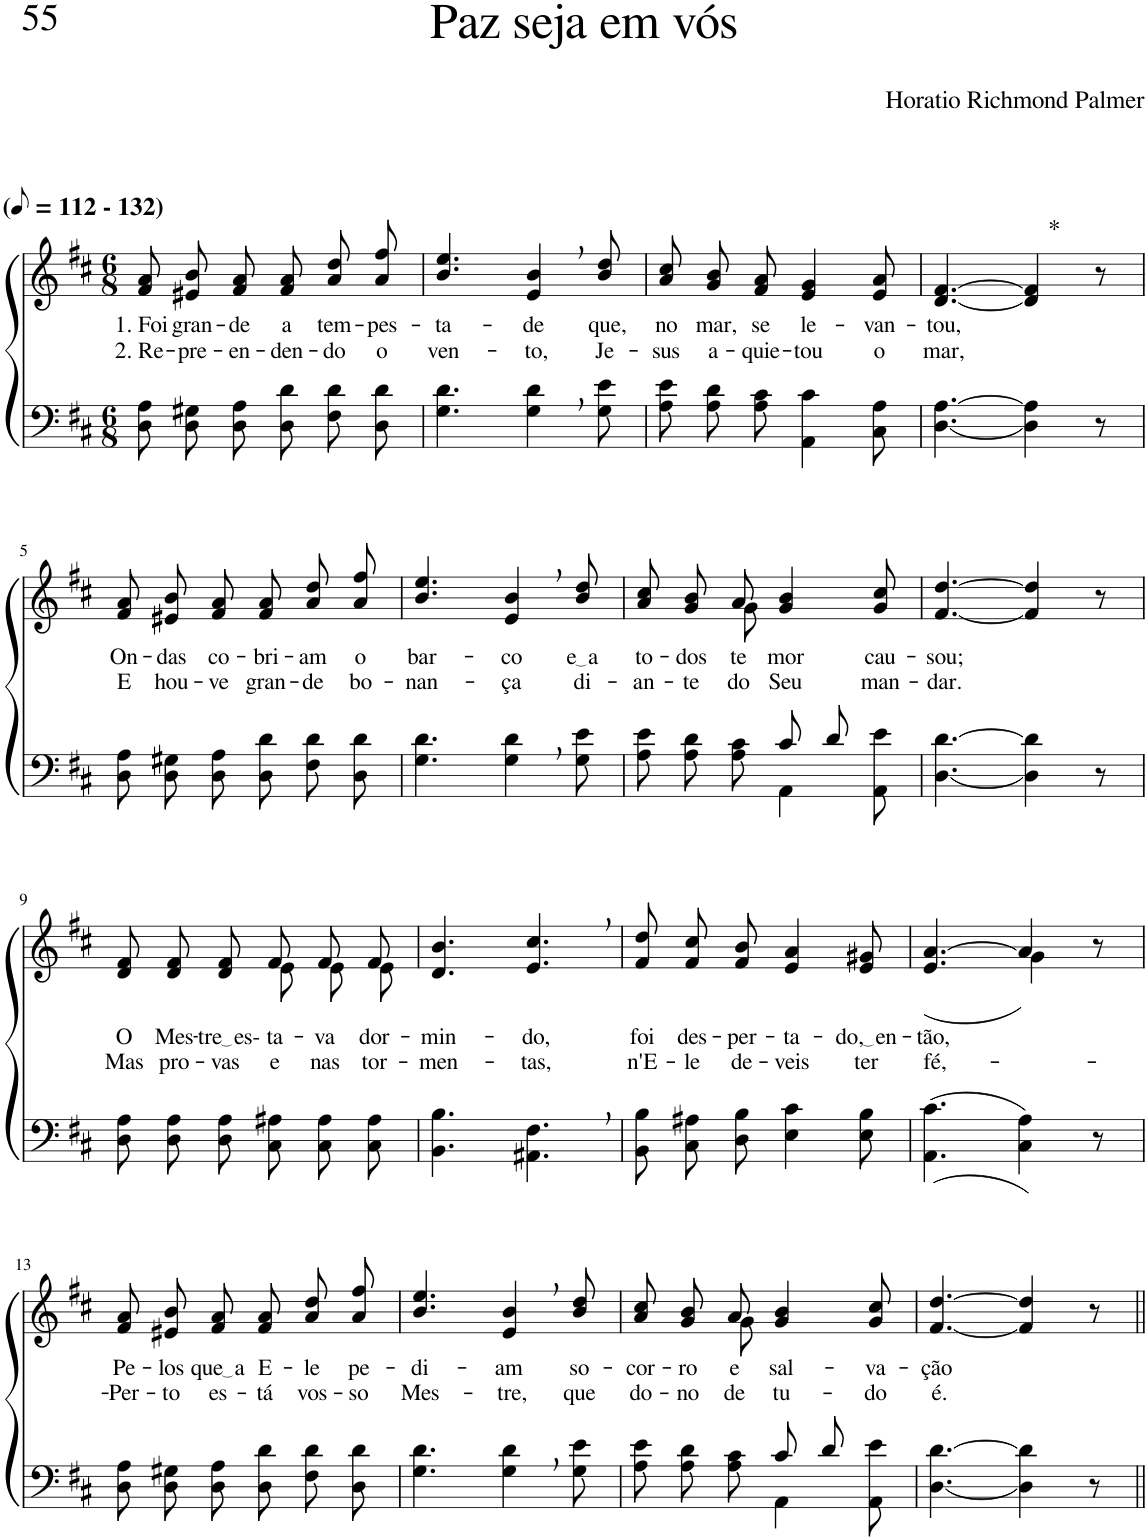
**kern	**kern	**text	**text	**harte
*part2	*part1	*part1	*part1	*part1
*staff2	*staff1	*staff1	*staff1	*
*I"Parte III e IV	*I"Parte I e II	*	*	*
*clefF4	*clefG2	*	*	*
*Trd1c2	*Trd1c2	*	*	*
*k[f#c#]	*k[f#c#]	*	*	*
*M6/8	*M6/8	*	*	*
*MM56	*MM56	*	*	*
=1	=1	=1	=1	=1
!	!LO:TX:a:B:t=(	!	!	!
!	!LO:TX:a:B:t=- 132)	!	!	!
!	!	!LO:LY:b	!LO:LY:b	!
8D\ 8A\L	8f#/ 8a/L	1. Foi	2. Re-	.
!	!	!LO:LY:b	!LO:LY:b	!
8D\ 8G#X\	8e#X/ 8b/	gran-	-pre-	.
!	!	!LO:LY:b	!LO:LY:b	!
8D\ 8A\J	8f#/ 8a/J	-de	-en-	.
!	!	!LO:LY:b	!LO:LY:b	!
8D\ 8d\L	8f#\ 8a\L	a	-den-	.
!	!	!LO:LY:b	!LO:LY:b	!
8F#\ 8d\	8a\ 8dd\	tem-	-do	.
!	!	!LO:LY:b	!LO:LY:b	!
8D\ 8d\J	8a\ 8ff#\J	-pes-	o	.
=2	=2	=2	=2	=2
!	!	!LO:LY:b	!LO:LY:b	!
4.G\ 4.d\	4.b/ 4.ee/	-ta-	ven-	.
!	!	!LO:LY:b	!LO:LY:b	!
4G\, 4d\,	4e/, 4b/,	-de	-to,	.
!	!	!LO:LY:b	!LO:LY:b	!
8G\ 8e\	8b/ 8dd/	que,	Je-	.
=3	=3	=3	=3	=3
!	!	!LO:LY:b	!LO:LY:b	!
8A\ 8e\L	8a/ 8cc#/L	no	-sus	.
!	!	!LO:LY:b	!LO:LY:b	!
8A\ 8d\	8g/ 8b/	mar,	a-	.
!	!	!LO:LY:b	!LO:LY:b	!
8A\ 8c#\J	8f#/ 8a/J	se	-quie-	.
!	!	!LO:LY:b	!LO:LY:b	!
4AA\ 4c#\	4e/ 4g/	le-	-tou	.
!	!	!LO:LY:b	!LO:LY:b	!
8C#\ 8A\	8e/ 8a/	-van-	o	.
=4	=4	=4	=4	=4
!	!	!LO:LY:b	!LO:LY:b	!
[4.D\ [4.A\	[4.d/ [4.f#/	-tou,	mar,	.
!	!	!	!	!LO:H:kt=*
4D\] 4A\]	4d/] 4f#/]	.	.	N
8r	8r	.	.	.
!!LO:LB:g=z
=5	=5	=5	=5	=5
!	!	!LO:LY:b	!LO:LY:b	!
8D\ 8A\L	8f#/ 8a/L	On-	E	.
!	!	!LO:LY:b	!LO:LY:b	!
8D\ 8G#X\	8e#X/ 8b/	-das	hou-	.
!	!	!LO:LY:b	!LO:LY:b	!
8D\ 8A\J	8f#/ 8a/J	co-	-ve	.
!	!	!LO:LY:b	!LO:LY:b	!
8D\ 8d\L	8f#\ 8a\L	-bri-	gran-	.
!	!	!LO:LY:b	!LO:LY:b	!
8F#\ 8d\	8a\ 8dd\	-am	-de	.
!	!	!LO:LY:b	!LO:LY:b	!
8D\ 8d\J	8a\ 8ff#\J	o	bo-	.
=6	=6	=6	=6	=6
!	!	!LO:LY:b	!LO:LY:b	!
4.G\ 4.d\	4.b/ 4.ee/	bar-	-nan-	.
!	!	!LO:LY:b	!LO:LY:b	!
4G\, 4d\,	4e/, 4b/,	-co	-ça	.
!	!	!LO:LY:b	!LO:LY:b	!
8G\ 8e\	8b/ 8dd/	e a	di-	.
=7	=7	=7	=7	=7
*^	*	*	*	*
!	!	!	!LO:LY:b	!LO:LY:b	!
*	*	*^	*	*	*
4.ryy	8A\ 8e\L	8a/ 8cc#/L	4ryy	to-	-an-	.
!	!	!	!	!LO:LY:b	!LO:LY:b	!
.	8A\ 8d\	8g/ 8b/	.	-dos	-te	.
!	!	!	!	!LO:LY:b	!LO:LY:b	!
.	8A\ 8c#\J	8a/J	8g\	te-	do	.
!	!	!	!	!LO:LY:b	!LO:LY:b	!
8c#/L	4AA\	4g/ 4b/	4.ryy	-mor	Seu	.
8d/J	.	.	.	.	.	.
!	!	!	!	!LO:LY:b	!LO:LY:b	!
8ryy	8AA\ 8e\	8g/ 8cc#/	.	cau-	man-	.
*	*	*v	*v	*	*	*
=8	=8	=8	=8	=8	=8
!	!	!	!LO:LY:b	!LO:LY:b	!
*v	*v	*	*	*	*
[4.D\ [4.d\	[4.f#/ [4.dd/	-sou;	-dar.	.
4D\] 4d\]	4f#/] 4dd/]	.	.	.
8r	8r	.	.	.
!!LO:LB:g=z
=9	=9	=9	=9	=9
!	!	!LO:LY:b	!LO:LY:b	!
*	*^	*	*	*
8D\ 8A\L	8d/ 8f#/L	4.ryy	O	Mas	.
!	!	!	!LO:LY:b	!LO:LY:b	!
8D\ 8A\	8d/ 8f#/	.	Mes-	pro-	.
!	!	!	!LO:LY:b	!LO:LY:b	!
8D\ 8A\J	8d/ 8f#/J	.	tre es-	-vas	.
!	!	!	!LO:LY:b	!LO:LY:b	!
8C#\ 8A#X\L	8f#/L	8e\L	ta-	e	.
!	!	!	!LO:LY:b	!LO:LY:b	!
8C#\ 8A#\	8f#/	8e\	-va	nas	.
!	!	!	!LO:LY:b	!LO:LY:b	!
8C#\ 8A#\J	8f#/J	8e\J	dor-	tor-	.
=10	=10	=10	=10	=10	=10
!	!	!	!LO:LY:b	!LO:LY:b	!
*	*v	*v	*	*	*
4.BB\ 4.B\	4.d/ 4.b/	-min-	-men-	.
!	!	!LO:LY:b	!LO:LY:b	!
4.AA#X\, 4.F#\,	4.e/, 4.cc#/,	-do,	-tas,	.
=11	=11	=11	=11	=11
!	!	!LO:LY:b	!LO:LY:b	!
8BB\ 8B\L	8f#/ 8dd/L	foi	n'E-	.
!	!	!LO:LY:b	!LO:LY:b	!
8C#\ 8A#X\	8f#/ 8cc#/	des-	-le	.
!	!	!LO:LY:b	!LO:LY:b	!
8D\ 8B\J	8f#/ 8b/J	-per-	de-	.
!	!	!LO:LY:b	!LO:LY:b	!
4E\ 4c#\	4e/ 4a/	-ta-	-veis	.
!	!	!LO:LY:b	!LO:LY:b	!
8E\ 8B\	8e/ 8g#X/	do, en	ter	.
=12	=12	=12	=12	=12
!	!	!LO:LY:b	!LO:LY:b	!
*	*^	*	*	*
((4.AA\ 4.c#\	(4.e/ [4.a/	4.ryy	-tão,	fé,-	.
4C#\ 4A\))	4a/]	4g\)	.	.	.
8r	8r	8ryy	.	.	.
!!LO:LB:g=z
=13	=13	=13	=13	=13	=13
!	!	!	!LO:LY:b	!LO:LY:b	!
*	*v	*v	*	*	*
8D\ 8A\L	8f#/ 8a/L	Pe-	-Per-	.
!	!	!LO:LY:b	!LO:LY:b	!
8D\ 8G#X\	8e#X/ 8b/	-los	-to	.
!	!	!LO:LY:b	!LO:LY:b	!
8D\ 8A\J	8f#/ 8a/J	que a	es-	.
!	!	!LO:LY:b	!LO:LY:b	!
8D\ 8d\L	8f#\ 8a\L	E-	-tá	.
!	!	!LO:LY:b	!LO:LY:b	!
8F#\ 8d\	8a\ 8dd\	-le	vos-	.
!	!	!LO:LY:b	!LO:LY:b	!
8D\ 8d\J	8a\ 8ff#\J	pe-	-so	.
=14	=14	=14	=14	=14
!	!	!LO:LY:b	!LO:LY:b	!
4.G\ 4.d\	4.b/ 4.ee/	-di-	Mes-	.
!	!	!LO:LY:b	!LO:LY:b	!
4G\, 4d\,	4e/, 4b/,	-am	-tre,	.
!	!	!LO:LY:b	!LO:LY:b	!
8G\ 8e\	8b/ 8dd/	so-	que	.
=15	=15	=15	=15	=15
*^	*	*	*	*
!	!	!	!LO:LY:b	!LO:LY:b	!
*	*	*^	*	*	*
4.ryy	8A\ 8e\L	8a/ 8cc#/L	4ryy	-cor-	do-	.
!	!	!	!	!LO:LY:b	!LO:LY:b	!
.	8A\ 8d\	8g/ 8b/	.	-ro	-no	.
!	!	!	!	!LO:LY:b	!LO:LY:b	!
.	8A\ 8c#\J	8a/J	8g\	e	de	.
!	!	!	!	!LO:LY:b	!LO:LY:b	!
8c#/L	4AA\	4g/ 4b/	4.ryy	sal-	tu-	.
8d/J	.	.	.	.	.	.
!	!	!	!	!LO:LY:b	!LO:LY:b	!
8ryy	8AA\ 8e\	8g/ 8cc#/	.	-va-	-do	.
*	*	*v	*v	*	*	*
=16	=16	=16	=16	=16	=16
!	!	!	!LO:LY:b	!LO:LY:b	!
*v	*v	*	*	*	*
[4.D\ [4.d\	[4.f#/ [4.dd/	-ção	é.	.
4D\] 4d\]	4f#/] 4dd/]	.	.	.
8r	8r	.	.	.
=||	=||	=||	=||	=||
*-	*-	*-	*-	*-
